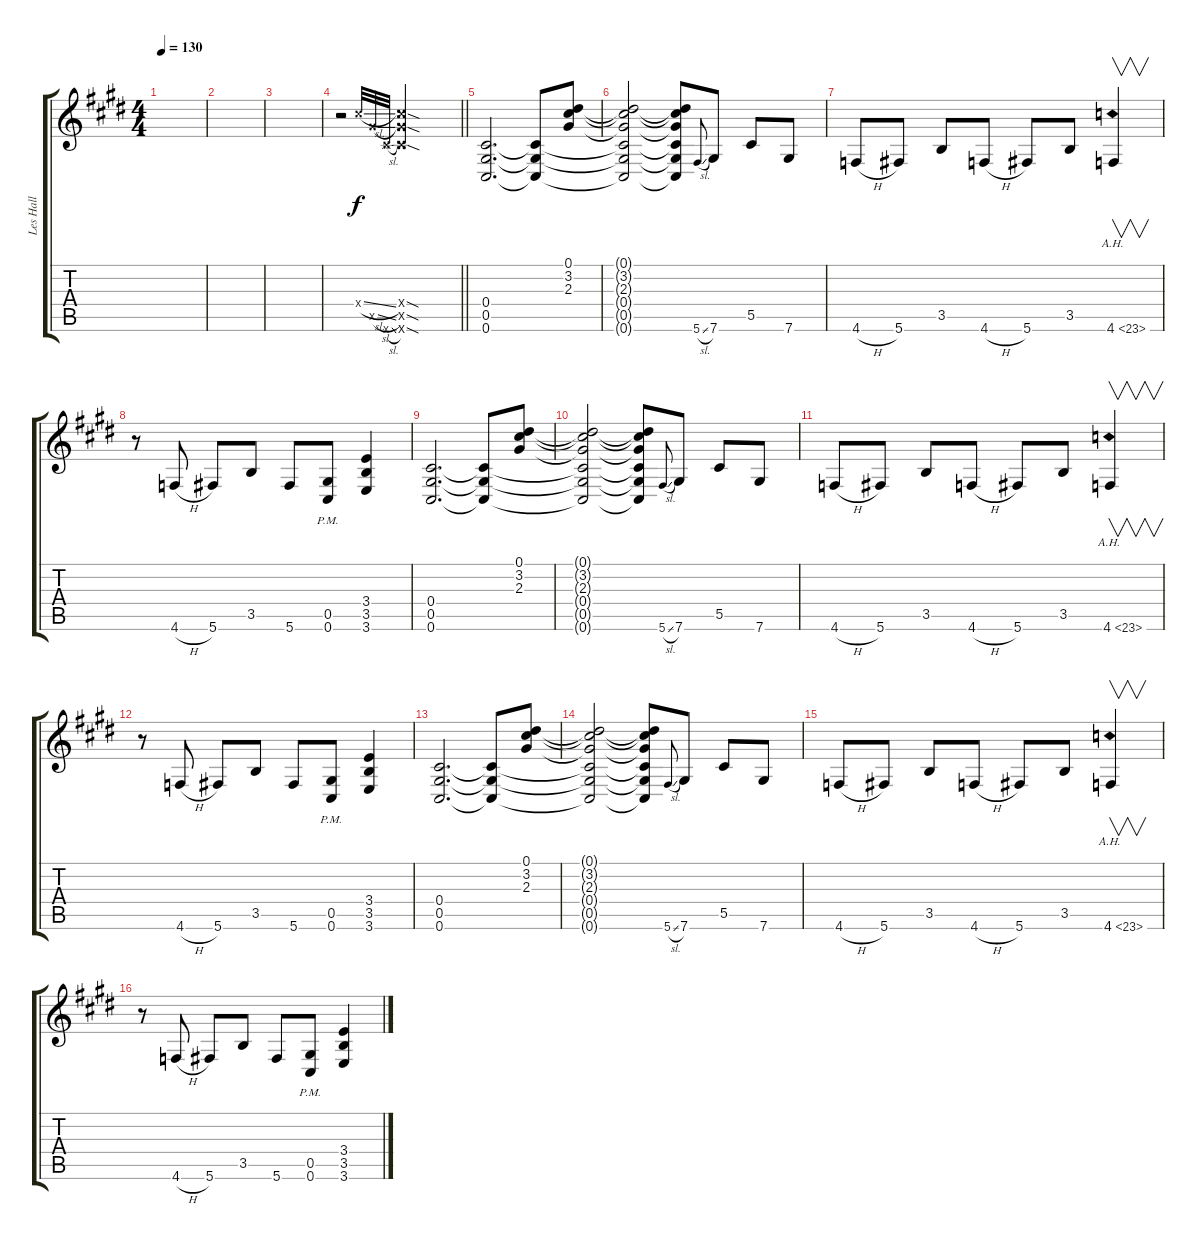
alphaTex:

\track ("Les Hall" "Les Hall") {instrument distortionguitar}
\staff {score tabs}
\tuning (Eb4 Bb3 Gb3 Db3 Ab2 Db2) {hide}
\ts (4 4)
\tempo 130
\clef g2
\ks c#minor
|
|
|
\barLineRight lightlight
r.2{balance 8} 12.4{sl x}.32{gr onbeat} 12.5{sl x}.32{gr onbeat} 12.6{sl x}.32{gr onbeat} (12.4{sod x} 12.5{sod x} 12.6{sod x}).2 |
(0.4 0.5 0.6).2{d} (0.4{t} 0.5{t} 0.6{t}).8 (0.1 3.2 2.3).8 |
(0.1{t} 3.2{t} 2.3{t} 0.4{t} 0.5{t} 0.6{t}).2 (0.1{t} 3.2{t} 2.3{t} 0.4{t} 0.5{t} 0.6{t}).8 5.6{sl}.8{gr onbeat} 7.6.8 5.5.8 7.6.8 |
4.6{h}.8 5.6.8 3.5.8 4.6{h}.8 5.6.8 3.5.8 4.6{ah 19}.4{v} |
r.8 4.6{h}.8 5.6.8 3.5.8 5.6.8 (0.5{pm} 0.6{pm}).8 (3.4 3.5 3.6).4 |
(0.4 0.5 0.6).2{d} (0.4{t} 0.5{t} 0.6{t}).8 (0.1 3.2 2.3).8 |
(0.1{t} 3.2{t} 2.3{t} 0.4{t} 0.5{t} 0.6{t}).2 (0.1{t} 3.2{t} 2.3{t} 0.4{t} 0.5{t} 0.6{t}).8 5.6{sl}.8{gr onbeat} 7.6.8 5.5.8 7.6.8 |
4.6{h}.8 5.6.8 3.5.8 4.6{h}.8 5.6.8 3.5.8 4.6{ah 19}.4{v} |
r.8 4.6{h}.8 5.6.8 3.5.8 5.6.8 (0.5{pm} 0.6{pm}).8 (3.4 3.5 3.6).4 |
(0.4 0.5 0.6).2{d} (0.4{t} 0.5{t} 0.6{t}).8 (0.1 3.2 2.3).8 |
(0.1{t} 3.2{t} 2.3{t} 0.4{t} 0.5{t} 0.6{t}).2 (0.1{t} 3.2{t} 2.3{t} 0.4{t} 0.5{t} 0.6{t}).8 5.6{sl}.8{gr onbeat} 7.6.8 5.5.8 7.6.8 |
4.6{h}.8 5.6.8 3.5.8 4.6{h}.8 5.6.8 3.5.8 4.6{ah 19}.4{v} |
r.8 4.6{h}.8 5.6.8 3.5.8 5.6.8 (0.5{pm} 0.6{pm}).8 (3.4 3.5 3.6).4
